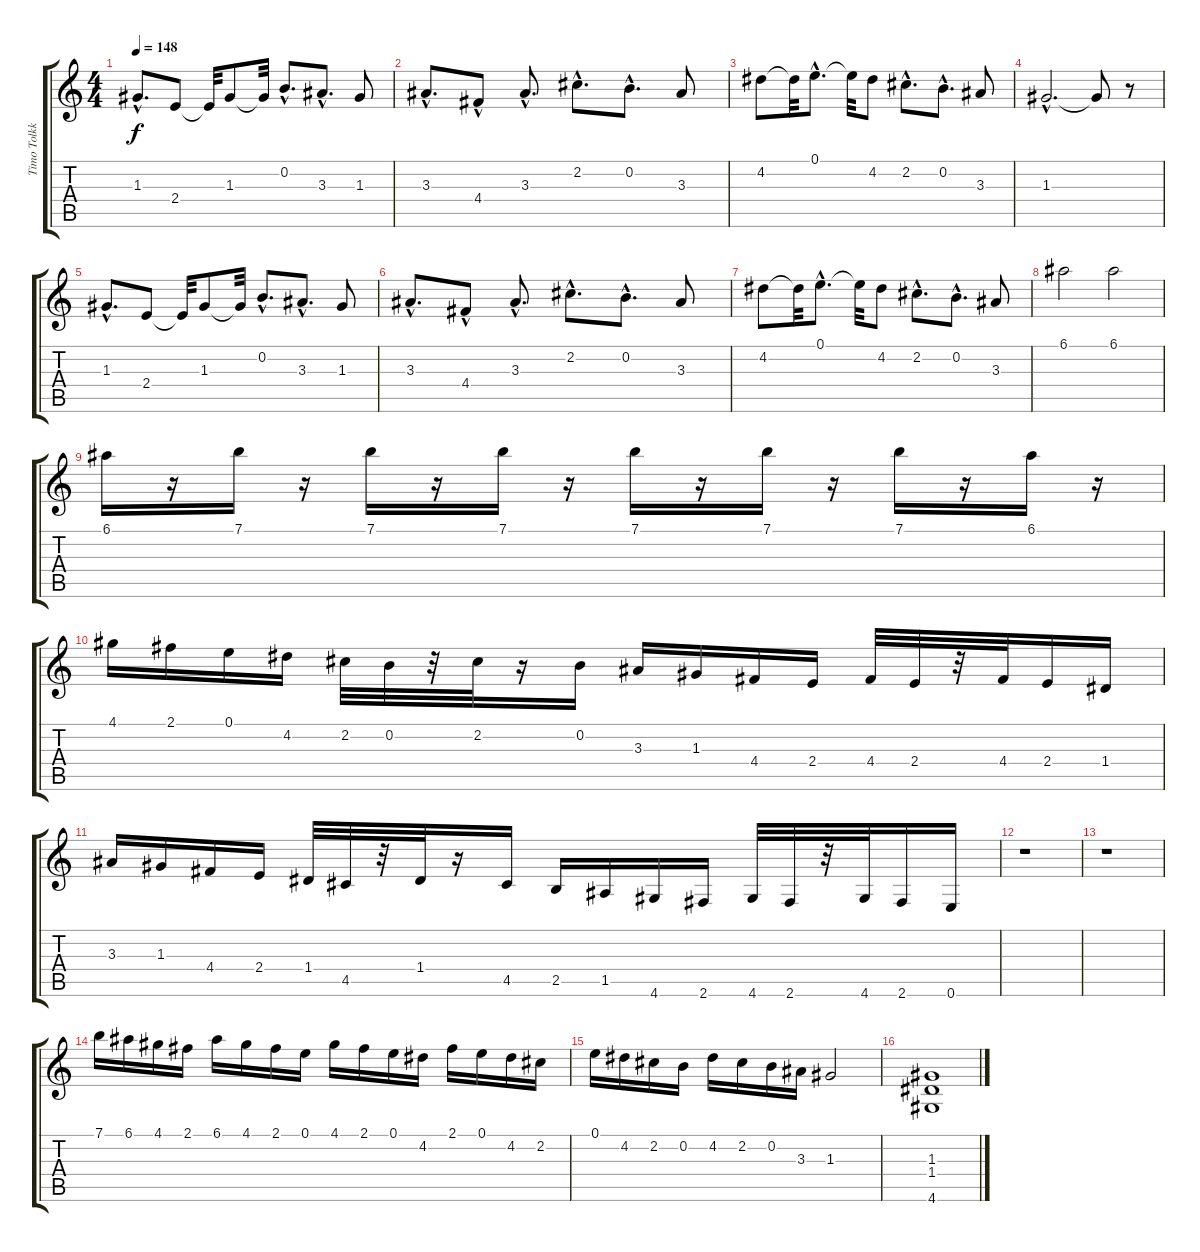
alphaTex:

\track ("Timo Tolkki" "Timo Tolkk") {instrument distortionguitar}
\staff {score tabs}
\tuning (E4 B3 G3 D3 A2 E2) {hide}
\ts (4 4)
\tempo 148
\clef g2
\ks c
1.3{hac}.8{d dy f} 2.4.8 2.4{t}.32 1.3.8 1.3{t}.32 0.2{hac}.8{d} 3.3{hac}.8{d} 1.3.8 |
3.3{hac}.8{d} 4.4{hac}.8 3.3{hac}.8{d} 2.2{hac}.8{d} 0.2{hac}.8{d} 3.3.8 |
4.2.8 4.2{t}.32 0.1{hac}.8{d} 0.1{t}.32 4.2.8 2.2{hac}.8{d} 0.2{hac}.8{d} 3.3.8 |
1.3{hac}.2{d} 1.3{t}.8 r.8 |
1.3{hac}.8{d} 2.4.8 2.4{t}.32 1.3.8 1.3{t}.32 0.2{hac}.8{d} 3.3{hac}.8{d} 1.3.8 |
3.3{hac}.8{d} 4.4{hac}.8 3.3{hac}.8{d} 2.2{hac}.8{d} 0.2{hac}.8{d} 3.3.8 |
4.2.8 4.2{t}.32 0.1{hac}.8{d} 0.1{t}.32 4.2.8 2.2{hac}.8{d} 0.2{hac}.8{d} 3.3.8 |
6.1.2 6.1.2 |
6.1.16 r.16 7.1.16 r.16 7.1.16 r.16 7.1.16 r.16 7.1.16 r.16 7.1.16 r.16 7.1.16 r.16 6.1.16 r.16 |
4.1.16 2.1.16 0.1.16 4.2.16 2.2.32 0.2.32 r.32 2.2.32 r.16 0.2.16 3.3.16 1.3.16 4.4.16 2.4.16 4.4.32 2.4.32 r.32 4.4.32 2.4.16 1.4.16 |
3.3.16 1.3.16 4.4.16 2.4.16 1.4.32 4.5.32 r.32 1.4.32 r.16 4.5.16 2.5.16 1.5.16 4.6.16 2.6.16 4.6.32 2.6.32 r.32 4.6.32 2.6.16 0.6.16 |
r.1 |
r.1 |
7.1.16 6.1.16 4.1.16 2.1.16 6.1.16 4.1.16 2.1.16 0.1.16 4.1.16 2.1.16 0.1.16 4.2.16 2.1.16 0.1.16 4.2.16 2.2.16 |
0.1.16 4.2.16 2.2.16 0.2.16 4.2.16 2.2.16 0.2.16 3.3.16 1.3.2 |
(1.3 1.4 4.6).1
